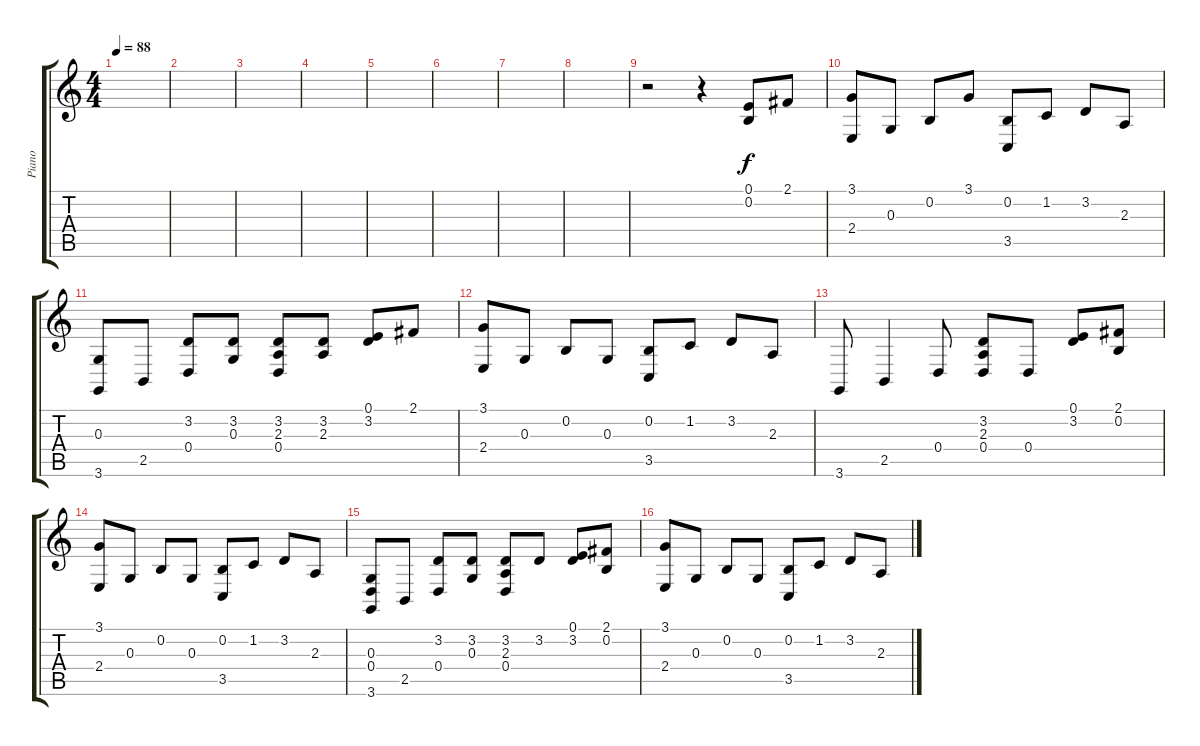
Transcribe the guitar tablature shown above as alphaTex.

\track ("Piano" "Piano") {instrument brightacousticpiano}
\staff {score tabs}
\tuning (E4 B3 G3 D3 A2 E2) {hide}
\ts (4 4)
\tempo 88
\clef g2
\ks c
|
|
|
|
|
|
|
|
r.2 r.4 (0.1 0.2).8 2.1.8 |
(3.1 2.4).8 0.3.8 0.2.8 3.1.8 (0.2 3.5).8 1.2.8 3.2.8 2.3.8 |
(0.3 3.6).8 2.5.8 (3.2 0.4).8 (3.2 0.3).8 (3.2 2.3 0.4).8 (3.2 2.3).8 (0.1 3.2).8 2.1.8 |
(3.1 2.4).8 0.3.8 0.2.8 0.3.8 (0.2 3.5).8 1.2.8 3.2.8 2.3.8 |
3.6.8 2.5.4 0.4.8 (3.2 2.3 0.4).8 0.4.8 (0.1 3.2).8 (2.1 0.2).8 |
(3.1 2.4).8 0.3.8 0.2.8 0.3.8 (0.2 3.5).8 1.2.8 3.2.8 2.3.8 |
(0.3 0.4 3.6).8 2.5.8 (3.2 0.4).8 (3.2 0.3).8 (3.2 2.3 0.4).8 3.2.8 (0.1 3.2).8 (2.1 0.2).8 |
(3.1 2.4).8 0.3.8 0.2.8 0.3.8 (0.2 3.5).8 1.2.8 3.2.8 2.3.8
